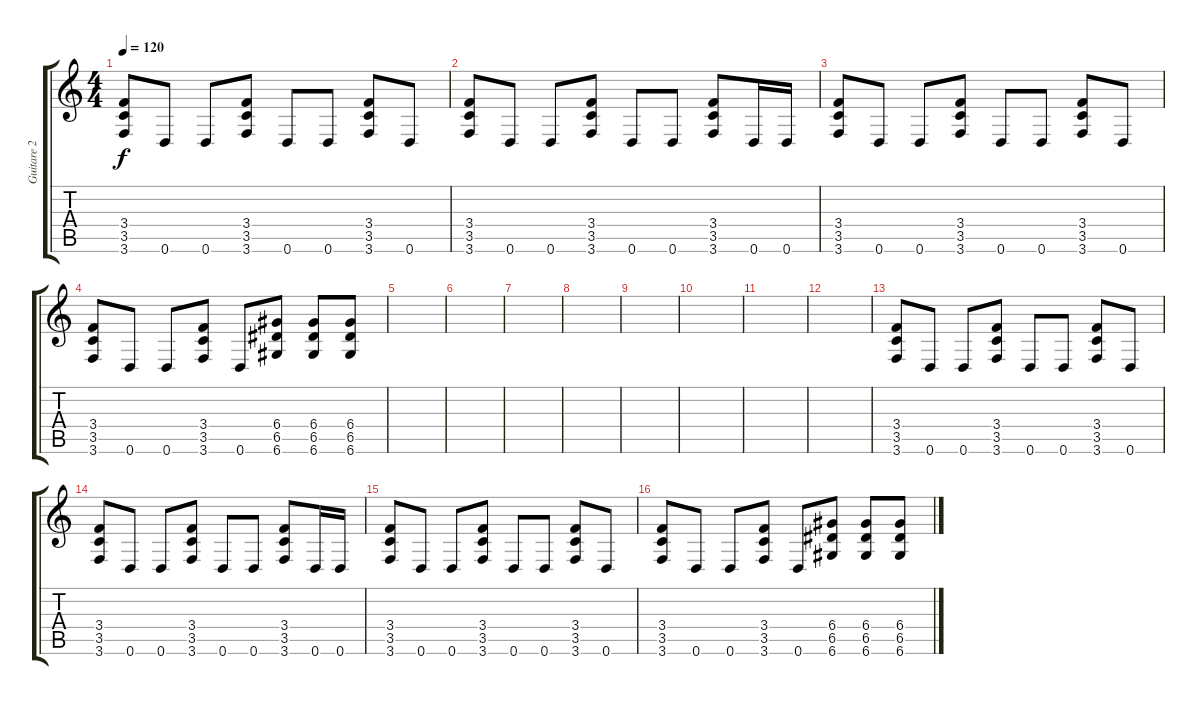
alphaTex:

\track ("Guitare 2" "Guitare 2") {instrument distortionguitar}
\staff {score tabs}
\tuning (E4 B3 G3 D3 A2 D2) {hide}
\ts (4 4)
\tempo 120
\clef g2
\ks c
(3.4 3.5 3.6).8{dy f} 0.6.8 0.6.8 (3.4 3.5 3.6).8 0.6.8 0.6.8 (3.4 3.5 3.6).8 0.6.8 |
(3.4 3.5 3.6).8 0.6.8 0.6.8 (3.4 3.5 3.6).8 0.6.8 0.6.8 (3.4 3.5 3.6).8 0.6.16 0.6.16 |
(3.4 3.5 3.6).8 0.6.8 0.6.8 (3.4 3.5 3.6).8 0.6.8 0.6.8 (3.4 3.5 3.6).8 0.6.8 |
(3.4 3.5 3.6).8 0.6.8 0.6.8 (3.4 3.5 3.6).8 0.6.8 (6.4 6.5 6.6).8 (6.4 6.5 6.6).8 (6.4 6.5 6.6).8 |
|
|
|
|
|
|
|
|
(3.4 3.5 3.6).8 0.6.8 0.6.8 (3.4 3.5 3.6).8 0.6.8 0.6.8 (3.4 3.5 3.6).8 0.6.8 |
(3.4 3.5 3.6).8 0.6.8 0.6.8 (3.4 3.5 3.6).8 0.6.8 0.6.8 (3.4 3.5 3.6).8 0.6.16 0.6.16 |
(3.4 3.5 3.6).8 0.6.8 0.6.8 (3.4 3.5 3.6).8 0.6.8 0.6.8 (3.4 3.5 3.6).8 0.6.8 |
(3.4 3.5 3.6).8 0.6.8 0.6.8 (3.4 3.5 3.6).8 0.6.8 (6.4 6.5 6.6).8 (6.4 6.5 6.6).8 (6.4 6.5 6.6).8
